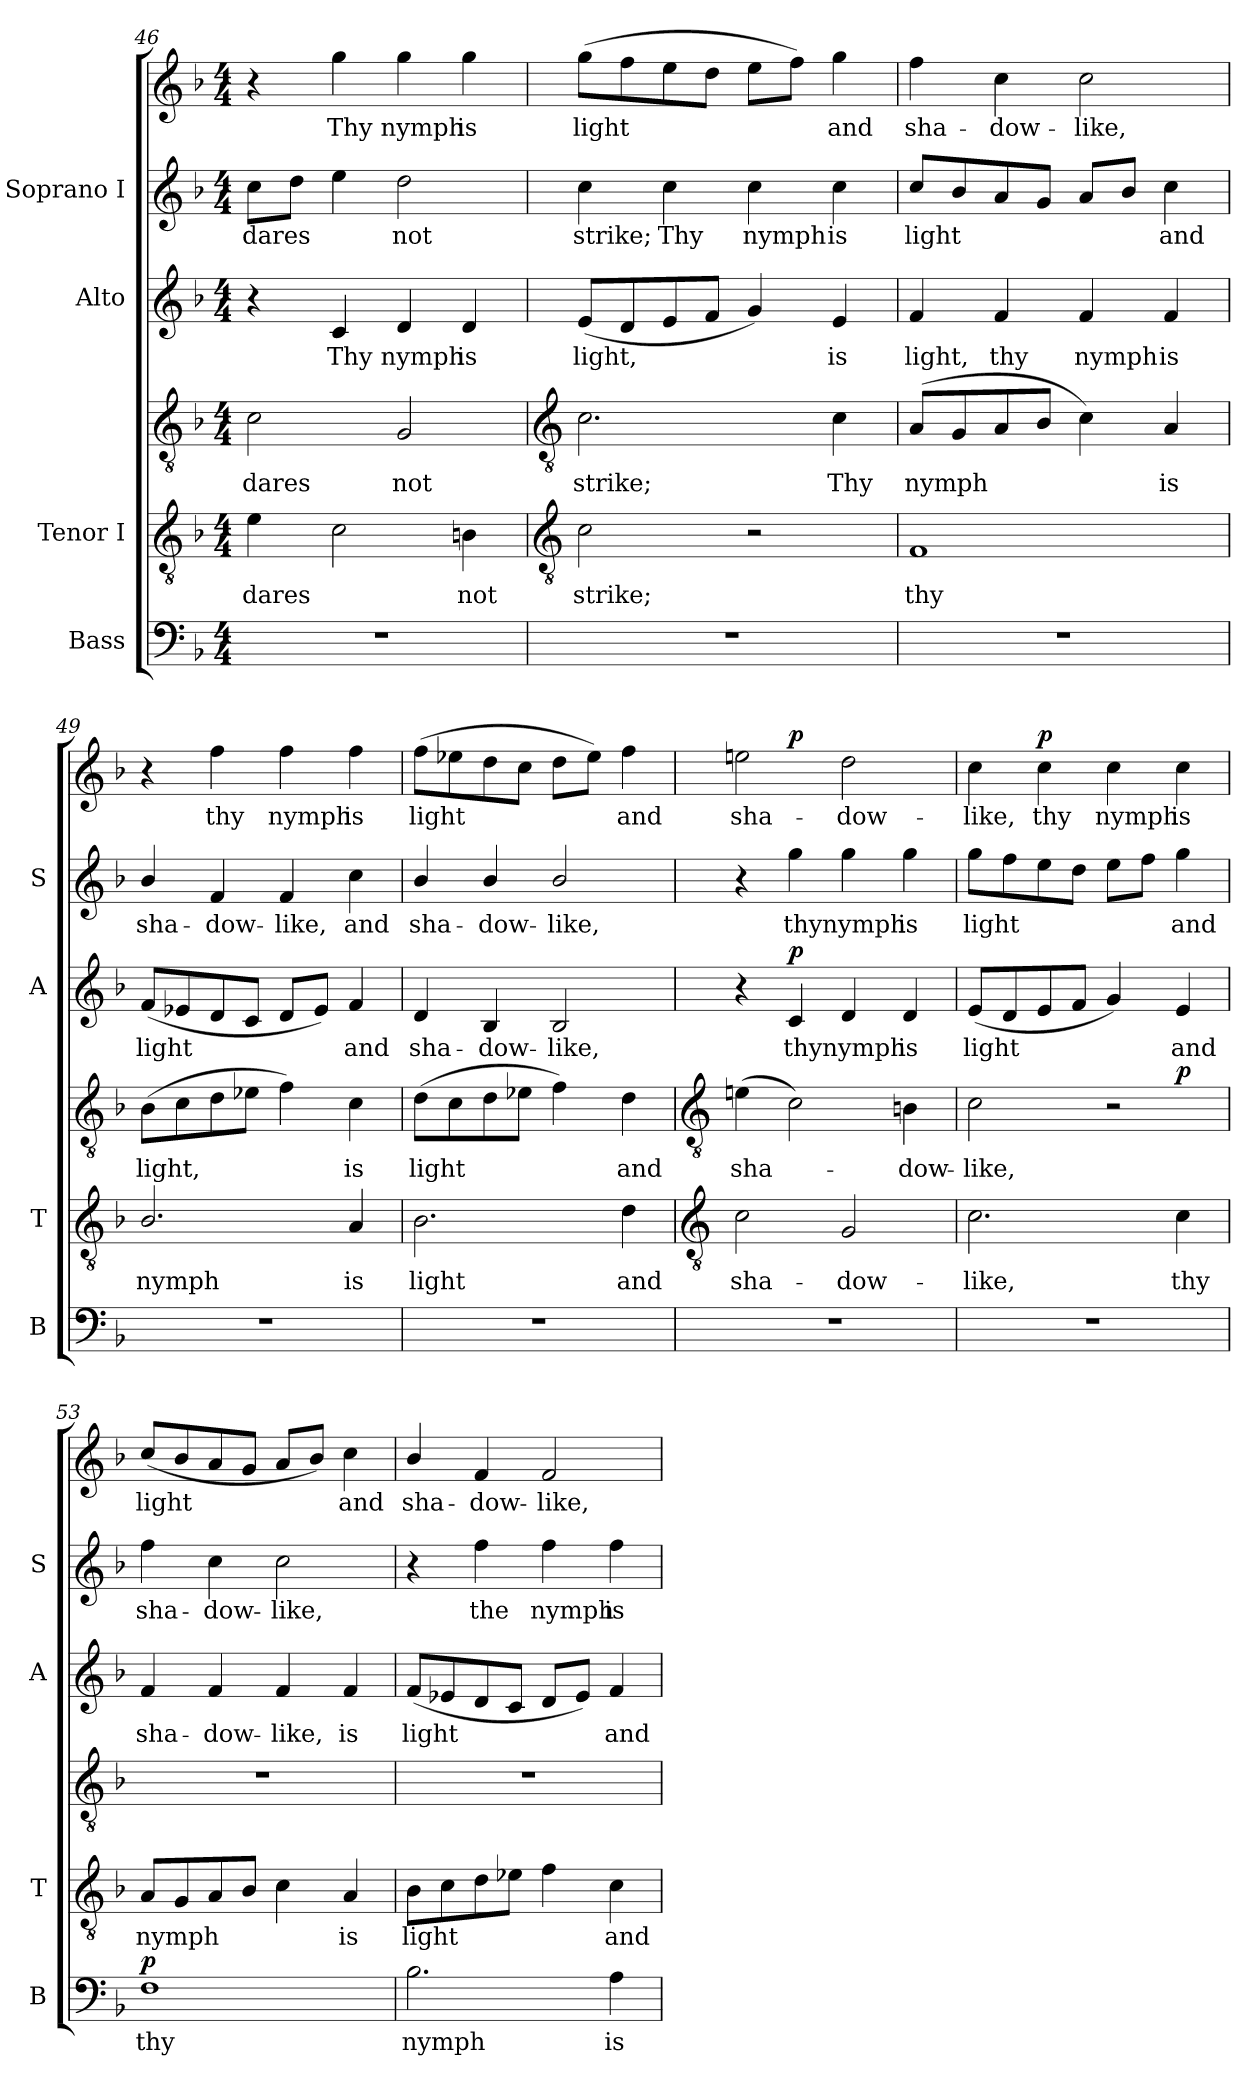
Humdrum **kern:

**kern	**text	**dynam	**kern	**text	**kern	**text	**dynam	**kern	**text	**dynam	**kern	**text	**kern	**text	**dynam
*part4	*part4	*part4	*part3	*part3	*part3	*part3	*part3	*part2	*part2	*part2	*part1	*part1	*part1	*part1	*part1
*staff6	*staff6	*staff6	*staff5	*staff5	*staff4	*staff4	*staff4/5	*staff3	*staff3	*staff3	*staff2	*staff2	*staff1	*staff1	*staff1/2
*I"Bass	*	*	*I"Tenor I	*	*	*	*	*I"Alto	*	*	*I"Soprano I	*	*	*	*
*I'B	*	*	*I'T	*	*	*	*	*I'A	*	*	*I'S	*	*	*	*
*clefF4	*	*	*clefGv2	*	*clefGv2	*	*	*clefG2	*	*	*clefG2	*	*clefG2	*	*
*k[b-]	*	*	*k[b-]	*	*k[b-]	*	*	*k[b-]	*	*	*k[b-]	*	*k[b-]	*	*
*F:	*	*	*F:	*	*F:	*	*	*F:	*	*	*F:	*	*F:	*	*
*M4/4	*	*	*M4/4	*	*M4/4	*	*	*M4/4	*	*	*M4/4	*	*M4/4	*	*
=46	=46	=46	=46	=46	=46	=46	=46	=46	=46	=46	=46	=46	=46	=46	=46
!	!	!	!	!LO:LY:b	!	!LO:LY:b	!	!	!	!	!	!LO:LY:b	!	!	!
1r	.	.	4e	dares	2c	dares	.	4r	.	.	8ccL	dares	4r	.	.
.	.	.	.	.	.	.	.	.	.	.	8ddJ	.	.	.	.
!	!	!	!	!	!	!	!	!	!LO:LY:b	!	!	!	!	!LO:LY:b	!
.	.	.	2c	.	.	.	.	4c	Thy	.	4ee	.	4gg	Thy	.
!	!	!	!	!	!	!LO:LY:b	!	!	!LO:LY:b	!	!	!LO:LY:b	!	!LO:LY:b	!
.	.	.	.	.	2G	not	.	4d	nymph	.	2dd	not	4gg	nymph	.
!	!	!	!	!LO:LY:b	!	!	!	!	!LO:LY:b	!	!	!	!	!LO:LY:b	!
.	.	.	4Bn	not	.	.	.	4d	is	.	.	.	4gg	is	.
!!LO:LB:g=z
=47	=47	=47	=47	=47	=47	=47	=47	=47	=47	=47	=47	=47	=47	=47	=47
*	*	*	*clefGv2	*	*clefGv2	*	*	*	*	*	*	*	*	*	*
!	!	!	!	!LO:LY:b	!	!LO:LY:b	!	!	!LO:LY:b	!	!	!LO:LY:b	!	!LO:LY:b	!
1r	.	.	2c	strike;	2.c	strike;	.	(<8eL	light,	.	4cc\	strike;	(>8ggL	light	.
.	.	.	.	.	.	.	.	8d	.	.	.	.	8ff	.	.
!	!	!	!	!	!	!	!	!	!	!	!	!LO:LY:b	!	!	!
.	.	.	.	.	.	.	.	8e	.	.	4cc\	Thy	8ee	.	.
.	.	.	.	.	.	.	.	8fJ	.	.	.	.	8ddJ	.	.
!	!	!	!	!	!	!	!	!	!	!	!	!LO:LY:b	!	!	!
.	.	.	2r	.	.	.	.	4g)	.	.	4cc\	nymph	8eeL	.	.
.	.	.	.	.	.	.	.	.	.	.	.	.	8ffJ)	.	.
!	!	!	!	!	!	!LO:LY:b	!	!	!LO:LY:b	!	!	!LO:LY:b	!	!LO:LY:b	!
.	.	.	.	.	4c	Thy	.	4e	is	.	4cc\	is	4gg	and	.
=48	=48	=48	=48	=48	=48	=48	=48	=48	=48	=48	=48	=48	=48	=48	=48
!	!	!	!	!LO:LY:b	!	!LO:LY:b	!	!	!LO:LY:b	!	!	!LO:LY:b	!	!LO:LY:b	!
1r	.	.	1F	thy	(<8AL	nymph	.	4f	light,	.	8ccL	light	4ff	sha-	.
.	.	.	.	.	8G	.	.	.	.	.	8b-	.	.	.	.
!	!	!	!	!	!	!	!	!	!LO:LY:b	!	!	!	!	!LO:LY:b	!
.	.	.	.	.	8A	.	.	4f	thy	.	8a	.	4cc	-dow-	.
.	.	.	.	.	8B-J	.	.	.	.	.	8gJ	.	.	.	.
!	!	!	!	!	!	!	!	!	!LO:LY:b	!	!	!	!	!LO:LY:b	!
.	.	.	.	.	4c)	.	.	4f	nymph	.	8aL	.	2cc	-like,	.
.	.	.	.	.	.	.	.	.	.	.	8b-J	.	.	.	.
!	!	!	!	!	!	!LO:LY:b	!	!	!LO:LY:b	!	!	!LO:LY:b	!	!	!
.	.	.	.	.	4A	is	.	4f	is	.	4cc\	and	.	.	.
=49	=49	=49	=49	=49	=49	=49	=49	=49	=49	=49	=49	=49	=49	=49	=49
!	!	!	!	!LO:LY:b	!	!LO:LY:b	!	!	!LO:LY:b	!	!	!LO:LY:b	!	!	!
1r	.	.	2.B-/	nymph	(>8B-L	light,	.	(<8fL	light	.	4b-/	sha-	4r	.	.
.	.	.	.	.	8c	.	.	8e-X	.	.	.	.	.	.	.
!	!	!	!	!	!	!	!	!	!	!	!	!LO:LY:b	!	!LO:LY:b	!
.	.	.	.	.	8d	.	.	8d	.	.	4f	-dow-	4ff	thy	.
.	.	.	.	.	8e-XJ	.	.	8cJ	.	.	.	.	.	.	.
!	!	!	!	!	!	!	!	!	!	!	!	!LO:LY:b	!	!LO:LY:b	!
.	.	.	.	.	4f)	.	.	8dL	.	.	4f	-like,	4ff	nymph	.
.	.	.	.	.	.	.	.	8e-J)	.	.	.	.	.	.	.
!	!	!	!	!LO:LY:b	!	!LO:LY:b	!	!	!LO:LY:b	!	!	!LO:LY:b	!	!LO:LY:b	!
.	.	.	4A	is	4c	is	.	4f	and	.	4cc\	and	4ff	is	.
=50	=50	=50	=50	=50	=50	=50	=50	=50	=50	=50	=50	=50	=50	=50	=50
!	!	!	!	!LO:LY:b	!	!LO:LY:b	!	!	!LO:LY:b	!	!	!LO:LY:b	!	!LO:LY:b	!
1r	.	.	2.B-	light	(>8dL	light	.	4d	sha-	.	4b-/	sha-	(>8ffL	light	.
.	.	.	.	.	8c	.	.	.	.	.	.	.	8ee-X	.	.
!	!	!	!	!	!	!	!	!	!LO:LY:b	!	!	!LO:LY:b	!	!	!
.	.	.	.	.	8d	.	.	4B-	-dow-	.	4b-/	-dow-	8dd	.	.
.	.	.	.	.	8e-XJ	.	.	.	.	.	.	.	8ccJ	.	.
!	!	!	!	!	!	!	!	!	!LO:LY:b	!	!	!LO:LY:b	!	!	!
.	.	.	.	.	4f)	.	.	2B-	-like,	.	2b-/	-like,	8ddL	.	.
.	.	.	.	.	.	.	.	.	.	.	.	.	8ee-J)	.	.
!	!	!	!	!LO:LY:b	!	!LO:LY:b	!	!	!	!	!	!	!	!LO:LY:b	!
.	.	.	4d	and	4d	and	.	.	.	.	.	.	4ff	and	.
!!LO:LB:g=z
=51	=51	=51	=51	=51	=51	=51	=51	=51	=51	=51	=51	=51	=51	=51	=51
*	*	*	*clefGv2	*	*clefGv2	*	*	*	*	*	*	*	*	*	*
!	!	!	!	!LO:LY:b	!	!LO:LY:b	!	!	!	!	!	!	!	!LO:LY:b	!
1r	.	.	2c	-sha-	(>4en	sha-	.	4r	.	.	4r	.	2een	sha-	.
!	!	!	!	!	!	!	!	!	!LO:LY:b	!LO:DY:b	!	!LO:LY:b	!	!	!LO:DY:b=2
.	.	.	.	.	2c)	.	.	4c	thy	p	4gg	-thy	.	.	p
!	!	!	!	!LO:LY:b	!	!	!	!	!LO:LY:b	!	!	!LO:LY:b	!	!LO:LY:b	!
.	.	.	2G	-dow-	.	.	.	4d	nymph	.	4gg	nymph	2dd	-dow-	.
!	!	!	!	!	!	!LO:LY:b	!	!	!LO:LY:b	!	!	!LO:LY:b	!	!	!
.	.	.	.	.	4Bn	dow-	.	4d	is	.	4gg	is	.	.	.
=52	=52	=52	=52	=52	=52	=52	=52	=52	=52	=52	=52	=52	=52	=52	=52
!	!	!	!	!LO:LY:b	!	!LO:LY:b	!	!	!LO:LY:b	!	!	!LO:LY:b	!	!LO:LY:b	!
1r	.	.	2.c	like,	2c	-like,	.	(<8eL	light	.	8ggL	light	4cc\	like,	.
.	.	.	.	.	.	.	.	8d	.	.	8ff	.	.	.	.
!	!	!	!	!	!	!	!	!	!	!	!	!	!	!LO:LY:b	!LO:DY:b
.	.	.	.	.	.	.	.	8e	.	.	8ee	.	4cc\	thy	p
.	.	.	.	.	.	.	.	8fJ	.	.	8ddJ	.	.	.	.
!	!	!	!	!	!	!	!	!	!	!	!	!	!	!LO:LY:b	!
.	.	.	.	.	2r	.	.	4g)	.	.	8eeL	.	4cc\	nymph	.
.	.	.	.	.	.	.	.	.	.	.	8ffJ	.	.	.	.
!	!	!	!	!LO:LY:b	!	!	!LO:DY:b=2	!	!LO:LY:b	!	!	!LO:LY:b	!	!LO:LY:b	!
.	.	.	4c	thy	.	.	p	4e	and	.	4gg	and	4cc\	is	.
=53	=53	=53	=53	=53	=53	=53	=53	=53	=53	=53	=53	=53	=53	=53	=53
!	!LO:LY:b	!LO:DY:b	!	!LO:LY:b	!	!	!	!	!LO:LY:b	!	!	!LO:LY:b	!	!LO:LY:b	!
1F	thy	p	8AL	nymph	1r	.	.	4f	sha-	.	4ff	sha-	(<8ccL	light	.
.	.	.	8G	.	.	.	.	.	.	.	.	.	8b-	.	.
!	!	!	!	!	!	!	!	!	!LO:LY:b	!	!	!LO:LY:b	!	!	!
.	.	.	8A	.	.	.	.	4f	-dow-	.	4cc	-dow-	8a	.	.
.	.	.	8B-J	.	.	.	.	.	.	.	.	.	8gJ	.	.
!	!	!	!	!	!	!	!	!	!LO:LY:b	!	!	!LO:LY:b	!	!	!
.	.	.	4c	.	.	.	.	4f	-like,	.	2cc	-like,	8aL	.	.
.	.	.	.	.	.	.	.	.	.	.	.	.	8b-J)	.	.
!	!	!	!	!LO:LY:b	!	!	!	!	!LO:LY:b	!	!	!	!	!LO:LY:b	!
.	.	.	4A	is	.	.	.	4f	is	.	.	.	4cc\	and	.
=54	=54	=54	=54	=54	=54	=54	=54	=54	=54	=54	=54	=54	=54	=54	=54
!	!LO:LY:b	!	!	!LO:LY:b	!	!	!	!	!LO:LY:b	!	!	!	!	!LO:LY:b	!
2.B-	nymph	.	8B-L	light	1r	.	.	(<8fL	light	.	4r	.	4b-/	sha-	.
.	.	.	8c	.	.	.	.	8e-X	.	.	.	.	.	.	.
!	!	!	!	!	!	!	!	!	!	!	!	!LO:LY:b	!	!LO:LY:b	!
.	.	.	8d	.	.	.	.	8d	.	.	4ff	the	4f	-dow-	.
.	.	.	8e-XJ	.	.	.	.	8cJ	.	.	.	.	.	.	.
!	!	!	!	!	!	!	!	!	!	!	!	!LO:LY:b	!	!LO:LY:b	!
.	.	.	4f	.	.	.	.	8dL	.	.	4ff	nymph	2f	-like,	.
.	.	.	.	.	.	.	.	8e-J)	.	.	.	.	.	.	.
!	!LO:LY:b	!	!	!LO:LY:b	!	!	!	!	!LO:LY:b	!	!	!LO:LY:b	!	!	!
4A	is	.	4c	and	.	.	.	4f	and	.	4ff	is	.	.	.
=	=	=	=	=	=	=	=	=	=	=	=	=	=	=	=
*-	*-	*-	*-	*-	*-	*-	*-	*-	*-	*-	*-	*-	*-	*-	*-
